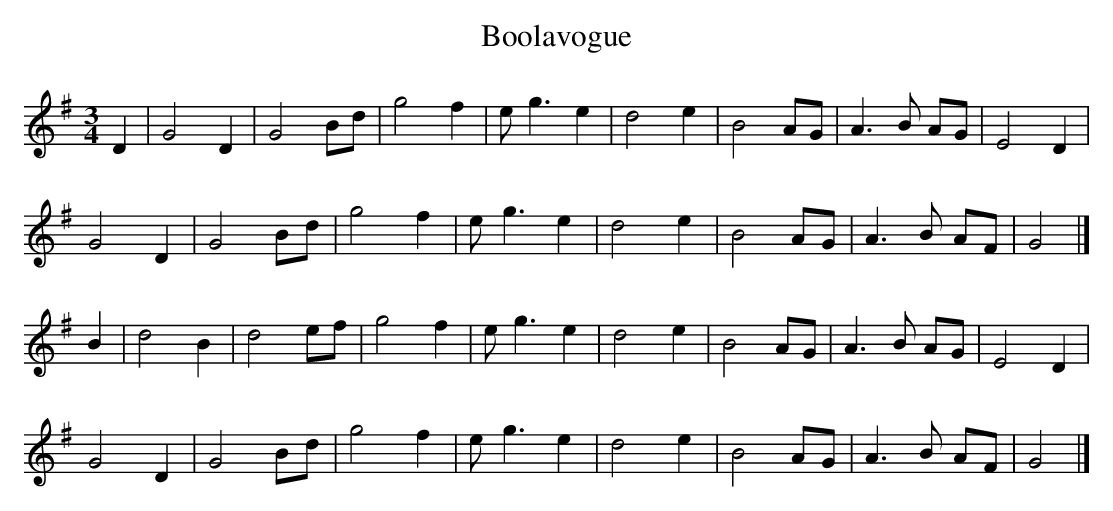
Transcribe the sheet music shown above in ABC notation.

X:1
T:Boolavogue
M:3/4
L:1/8
K:G Major
D2|G4 D2|G4 Bd|g4 f2|e g3 e2|d4 e2|B4 AG|A3 B AG|E4 D2|!
G4 D2|G4 Bd|g4 f2|e g3 e2|d4 e2|B4 AG|A3 B AF|G4|]!
B2|d4 B2|d4 ef|g4 f2|e g3 e2|d4 e2|B4 AG|A3 B AG|E4 D2|!
G4 D2|G4 Bd|g4 f2|e g3 e2|d4 e2|B4 AG|A3 B AF|G4|]!
